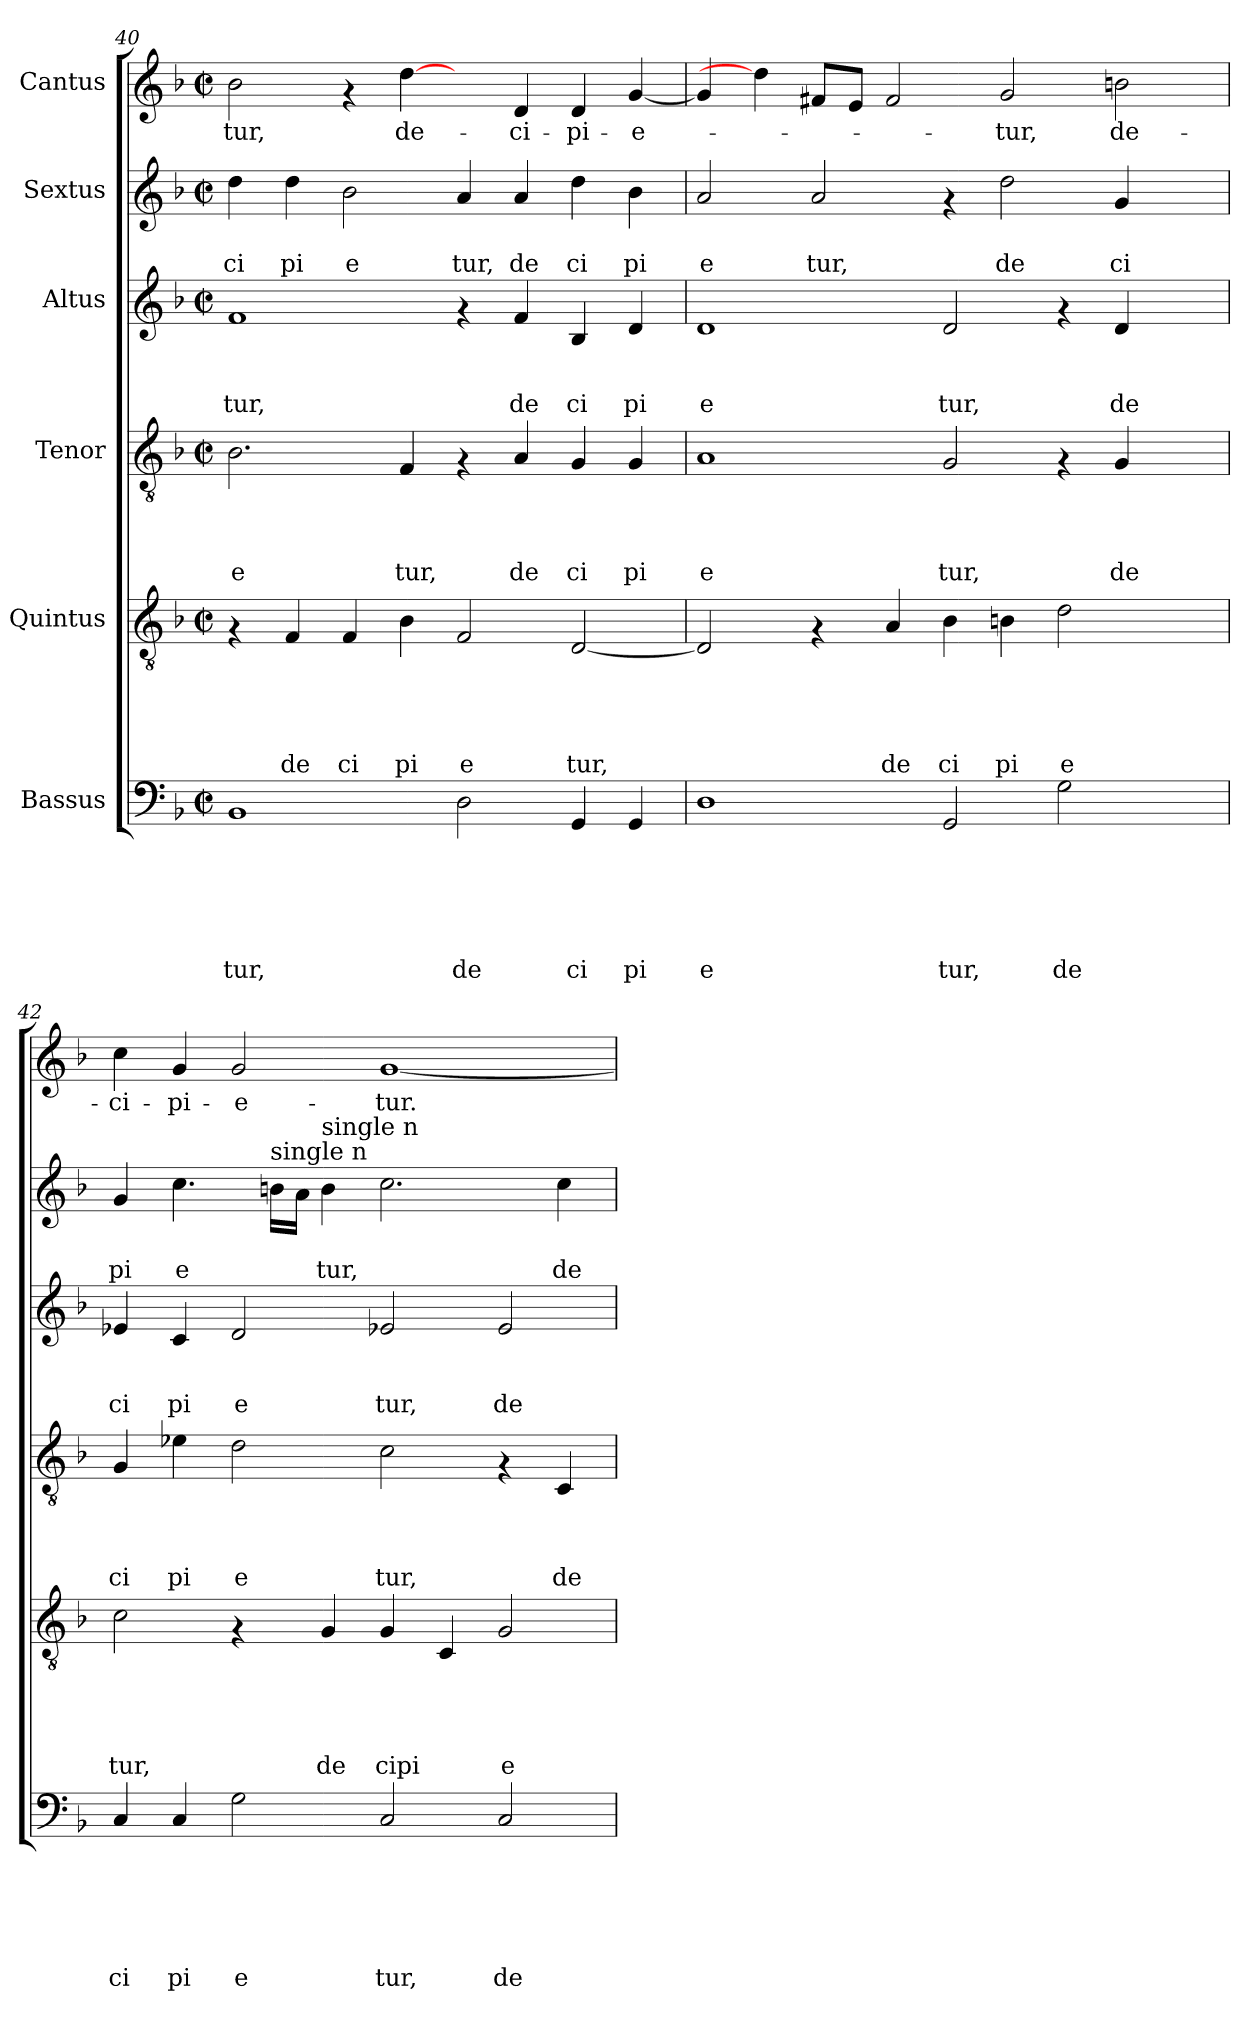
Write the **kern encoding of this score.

**kern	**text	**text	**text	**text	**text	**text	**kern	**text	**text	**text	**text	**text	**kern	**text	**text	**text	**text	**kern	**text	**text	**text	**kern	**text	**text	**kern	**text
*part6	*part6	*part6	*part6	*part6	*part6	*part6	*part5	*part5	*part5	*part5	*part5	*part5	*part4	*part4	*part4	*part4	*part4	*part3	*part3	*part3	*part3	*part2	*part2	*part2	*part1	*part1
*staff6	*staff6	*staff6	*staff6	*staff6	*staff6	*staff6	*staff5	*staff5	*staff5	*staff5	*staff5	*staff5	*staff4	*staff4	*staff4	*staff4	*staff4	*staff3	*staff3	*staff3	*staff3	*staff2	*staff2	*staff2	*staff1	*staff1
*I"Bassus	*	*	*	*	*	*	*I"Quintus	*	*	*	*	*	*I"Tenor	*	*	*	*	*I"Altus	*	*	*	*I"Sextus	*	*	*I"Cantus	*
*clefF4	*	*	*	*	*	*	*clefGv2	*	*	*	*	*	*clefGv2	*	*	*	*	*clefG2	*	*	*	*clefG2	*	*	*clefG2	*
*k[b-]	*	*	*	*	*	*	*k[b-]	*	*	*	*	*	*k[b-]	*	*	*	*	*k[b-]	*	*	*	*k[b-]	*	*	*k[b-]	*
*F:	*	*	*	*	*	*	*F:	*	*	*	*	*	*F:	*	*	*	*	*F:	*	*	*	*F:	*	*	*F:	*
*M2/2	*	*	*	*	*	*	*M2/2	*	*	*	*	*	*M2/2	*	*	*	*	*M2/2	*	*	*	*M2/2	*	*	*M2/2	*
*met(c|)	*	*	*	*	*	*	*met(c|)	*	*	*	*	*	*met(c|)	*	*	*	*	*met(c|)	*	*	*	*met(c|)	*	*	*met(c|)	*
=40	=40	=40	=40	=40	=40	=40	=40	=40	=40	=40	=40	=40	=40	=40	=40	=40	=40	=40	=40	=40	=40	=40	=40	=40	=40	=40
!	!	!	!	!	!	!LO:LY:b	!	!	!	!	!	!	!	!	!	!	!LO:LY:b	!	!	!	!LO:LY:b	!	!	!LO:LY:b	!	!LO:LY:b
1BB-	.	.	.	.	.	tur,	4rF	.	.	.	.	.	2.B-\	.	.	.	e	1f	.	.	tur,	4dd\	.	ci	2b-\	-tur,
!	!	!	!	!	!	!	!	!	!	!	!	!LO:LY:b	!	!	!	!	!	!	!	!	!	!	!	!LO:LY:b	!	!
.	.	.	.	.	.	.	4F/	.	.	.	.	de	.	.	.	.	.	.	.	.	.	4dd\	.	pi	.	.
!	!	!	!	!	!	!	!	!	!	!	!	!LO:LY:b	!	!	!	!	!	!	!	!	!	!	!	!LO:LY:b	!	!
.	.	.	.	.	.	.	4F/	.	.	.	.	ci	.	.	.	.	.	.	.	.	.	2b-\	.	e	4rf	.
!	!	!	!	!	!	!	!	!	!	!	!	!LO:LY:b	!	!	!	!	!LO:LY:b	!	!	!	!	!	!	!	!	!LO:LY:b
.	.	.	.	.	.	.	4B-\	.	.	.	.	pi	4F/	.	.	.	tur,	.	.	.	.	.	.	.	[4dd\	de-
!	!	!	!	!	!	!LO:LY:b	!	!	!	!	!	!LO:LY:b	!	!	!	!	!	!	!	!	!	!	!	!LO:LY:b	!	!
2D\	.	.	.	.	.	de	2F/	.	.	.	.	e	4rF	.	.	.	.	4rf	.	.	.	4a/	.	tur,	4ryy	.
!	!	!	!	!	!	!	!	!	!	!	!	!	!	!	!	!	!LO:LY:b	!	!	!	!LO:LY:b	!	!	!LO:LY:b	!	!LO:LY:b
.	.	.	.	.	.	.	.	.	.	.	.	.	4A/	.	.	.	de	4f/	.	.	de	4a/	.	de	4d/	-ci-
!	!	!	!	!	!	!LO:LY:b	!	!	!	!	!	!LO:LY:b	!	!	!	!	!LO:LY:b	!	!	!	!LO:LY:b	!	!	!LO:LY:b	!	!LO:LY:b
4GG/	.	.	.	.	.	ci	[<2D/	.	.	.	.	tur,	4G/	.	.	.	ci	4B-/	.	.	ci	4dd\	.	ci	4d/	-pi-
!	!	!	!	!	!	!LO:LY:b	!	!	!	!	!	!	!	!	!	!	!LO:LY:b	!	!	!	!LO:LY:b	!	!	!LO:LY:b	!	!LO:LY:b
4GG/	.	.	.	.	.	pi	.	.	.	.	.	.	4G/	.	.	.	pi	4d/	.	.	pi	4b-\	.	pi	[<4g/	-e-
=41	=41	=41	=41	=41	=41	=41	=41	=41	=41	=41	=41	=41	=41	=41	=41	=41	=41	=41	=41	=41	=41	=41	=41	=41	=41	=41
!	!	!	!	!	!	!LO:LY:b	!	!	!	!	!	!	!	!	!	!	!LO:LY:b	!	!	!	!LO:LY:b	!	!	!LO:LY:b	!	!
1D	.	.	.	.	.	e	2D/]	.	.	.	.	.	1A	.	.	.	e	1d	.	.	e	2a/	.	e	4g/]	.
.	.	.	.	.	.	.	.	.	.	.	.	.	.	.	.	.	.	.	.	.	.	.	.	.	4dd\]	.
!	!	!	!	!	!	!	!	!	!	!	!	!	!	!	!	!	!	!	!	!	!	!	!	!LO:LY:b	!	!
.	.	.	.	.	.	.	4rF	.	.	.	.	.	.	.	.	.	.	.	.	.	.	2a/	.	tur,	8f#X/L	.
.	.	.	.	.	.	.	.	.	.	.	.	.	.	.	.	.	.	.	.	.	.	.	.	.	8e/J	.
!	!	!	!	!	!	!	!	!	!	!	!	!LO:LY:b	!	!	!	!	!	!	!	!	!	!	!	!	!	!
.	.	.	.	.	.	.	4A/	.	.	.	.	de	.	.	.	.	.	.	.	.	.	.	.	.	2f#/	.
!	!	!	!	!	!	!LO:LY:b	!	!	!	!	!	!LO:LY:b	!	!	!	!	!LO:LY:b	!	!	!	!LO:LY:b	!	!	!	!	!
2GG/	.	.	.	.	.	tur,	4B-\	.	.	.	.	ci	2G/	.	.	.	tur,	2d/	.	.	tur,	4rf	.	.	.	.
!	!	!	!	!	!	!	!	!	!	!	!	!LO:LY:b	!	!	!	!	!	!	!	!	!	!	!	!LO:LY:b	!	!LO:LY:b
.	.	.	.	.	.	.	4Bn\	.	.	.	.	pi	.	.	.	.	.	.	.	.	.	2dd\	.	de	2g/	-tur,
!	!	!	!	!	!	!LO:LY:b	!	!	!	!	!	!LO:LY:b	!	!	!	!	!	!	!	!	!	!	!	!	!	!
2G\	.	.	.	.	.	de	2d\	.	.	.	.	e	4rF	.	.	.	.	4rf	.	.	.	.	.	.	.	.
!	!	!	!	!	!	!	!	!	!	!	!	!	!	!	!	!	!LO:LY:b	!	!	!	!LO:LY:b	!	!	!LO:LY:b	!	!LO:LY:b
.	.	.	.	.	.	.	.	.	.	.	.	.	4G/	.	.	.	de	4d/	.	.	de	4g/	.	ci	2bn\	de-
4ryy	.	.	.	.	.	.	4ryy	.	.	.	.	.	4ryy	.	.	.	.	4ryy	.	.	.	4ryy	.	.	.	.
=42	=42	=42	=42	=42	=42	=42	=42	=42	=42	=42	=42	=42	=42	=42	=42	=42	=42	=42	=42	=42	=42	=42	=42	=42	=42	=42
!	!	!	!	!	!	!LO:LY:b	!	!	!	!	!	!LO:LY:b	!	!	!	!	!LO:LY:b	!	!	!	!LO:LY:b	!	!	!LO:LY:b	!	!LO:LY:b
4C/	.	.	.	.	.	ci	2c\	.	.	.	.	tur,	4G/	.	.	.	ci	4e-X/	.	.	ci	4g/	.	pi	4cc\	-ci-
!	!	!	!	!	!	!LO:LY:b	!	!	!	!	!	!	!	!	!	!	!LO:LY:b	!	!	!	!LO:LY:b	!	!	!LO:LY:b	!	!LO:LY:b
4C/	.	.	.	.	.	pi	.	.	.	.	.	.	4e-X\	.	.	.	pi	4c/	.	.	pi	4.cc\	.	e	4g/	-pi-
!	!	!	!	!	!	!LO:LY:b	!	!	!	!	!	!	!	!	!	!	!LO:LY:b	!	!	!	!LO:LY:b	!	!	!	!	!LO:LY:b
2G\	.	.	.	.	.	e	4rF	.	.	.	.	.	2d\	.	.	.	e	2d/	.	.	e	.	.	.	2g/	-e-
!	!	!	!	!	!	!	!	!	!	!	!	!	!	!	!	!	!	!	!	!	!	!LO:TX:a:t=single n	!	!	!	!
.	.	.	.	.	.	.	.	.	.	.	.	.	.	.	.	.	.	.	.	.	.	16b\LL	.	.	.	.
.	.	.	.	.	.	.	.	.	.	.	.	.	.	.	.	.	.	.	.	.	.	16a\JJ	.	.	.	.
!	!	!	!	!	!	!	!	!	!	!	!	!	!	!	!	!	!	!	!	!	!	!LO:TX:a:t=single n	!	!	!	!
!	!	!	!	!	!	!	!	!	!	!	!	!LO:LY:b	!	!	!	!	!	!	!	!	!	!	!	!LO:LY:b	!	!
.	.	.	.	.	.	.	4G/	.	.	.	.	de	.	.	.	.	.	.	.	.	.	4b\	.	tur,	.	.
!	!	!	!	!	!	!LO:LY:b	!	!	!	!	!	!LO:LY:b	!	!	!	!	!LO:LY:b	!	!	!	!LO:LY:b	!	!	!	!	!LO:LY:b
2C/	.	.	.	.	.	tur,	4G/	.	.	.	.	cipi	2c\	.	.	.	tur,	2e-X/	.	.	tur,	2.cc\	.	.	[<1g	-tur.
.	.	.	.	.	.	.	4C/	.	.	.	.	.	.	.	.	.	.	.	.	.	.	.	.	.	.	.
!	!	!	!	!	!	!LO:LY:b	!	!	!	!	!	!LO:LY:b	!	!	!	!	!	!	!	!	!LO:LY:b	!	!	!	!	!
2C/	.	.	.	.	.	de	2G/	.	.	.	.	e	4rF	.	.	.	.	2e-/	.	.	de	.	.	.	.	.
!	!	!	!	!	!	!	!	!	!	!	!	!	!	!	!	!	!LO:LY:b	!	!	!	!	!	!	!LO:LY:b	!	!
.	.	.	.	.	.	.	.	.	.	.	.	.	4C/	.	.	.	de	.	.	.	.	4cc\	.	de	.	.
=	=	=	=	=	=	=	=	=	=	=	=	=	=	=	=	=	=	=	=	=	=	=	=	=	=	=
*-	*-	*-	*-	*-	*-	*-	*-	*-	*-	*-	*-	*-	*-	*-	*-	*-	*-	*-	*-	*-	*-	*-	*-	*-	*-	*-
